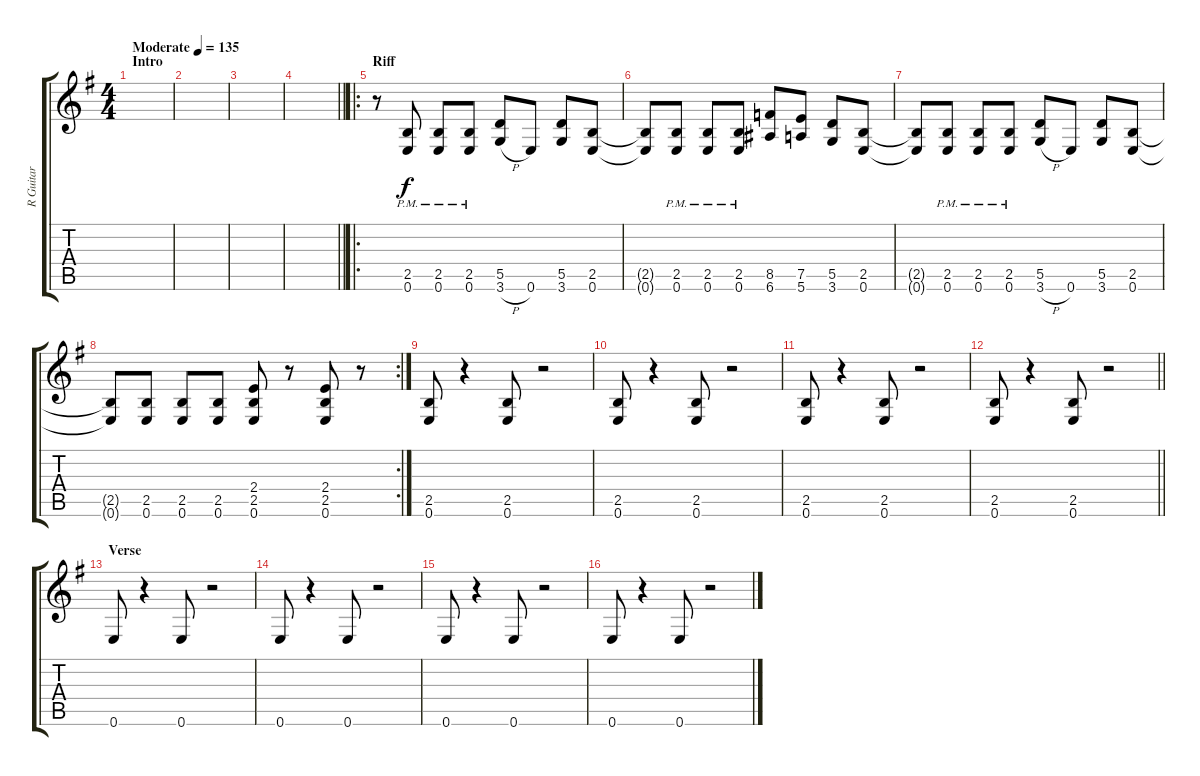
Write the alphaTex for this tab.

\track ("R Guitar" "R Guitar") {instrument overdrivenguitar}
\staff {score tabs}
\tuning (E4 B3 G3 D3 A2 E2) {hide}
\ts (4 4)
\section ("" "Intro")
\tempo (135 "Moderate")
\clef g2
\ks g
|
|
|
\barLineRight lightlight
|
\ro
\section ("" "Riff")
r.8 (2.5{pm} 0.6{pm}).8 (2.5{pm} 0.6{pm}).8 (2.5{pm} 0.6{pm}).8 (5.5 3.6{h}).8 0.6.8 (5.5 3.6).8 (2.5 0.6).8 |
(2.5{t} 0.6{t}).8 (2.5 0.6{pm}).8 (2.5 0.6{pm}).8 (2.5 0.6{pm}).8 (8.5 6.6).8 (7.5 5.6).8 (5.5 3.6).8 (2.5 0.6).8 |
(2.5{t} 0.6{t}).8 (2.5{pm} 0.6{pm}).8 (2.5{pm} 0.6{pm}).8 (2.5{pm} 0.6{pm}).8 (5.5 3.6{h}).8 0.6.8 (5.5 3.6).8 (2.5 0.6).8 |
\rc 2
(2.5{t} 0.6{t}).8 (2.5 0.6).8 (2.5 0.6).8 (2.5 0.6).8 (2.4 2.5 0.6).8 r.8 (2.4 2.5 0.6).8 r.8 |
(2.5 0.6).8 r.4 (2.5 0.6).8 r.2 |
(2.5 0.6).8 r.4 (2.5 0.6).8 r.2 |
(2.5 0.6).8 r.4 (2.5 0.6).8 r.2 |
\barLineRight lightlight
(2.5 0.6).8 r.4 (2.5 0.6).8 r.2 |
\section ("" "Verse")
0.6.8 r.4 0.6.8 r.2 |
0.6.8 r.4 0.6.8 r.2 |
0.6.8 r.4 0.6.8 r.2 |
0.6.8 r.4 0.6.8 r.2
